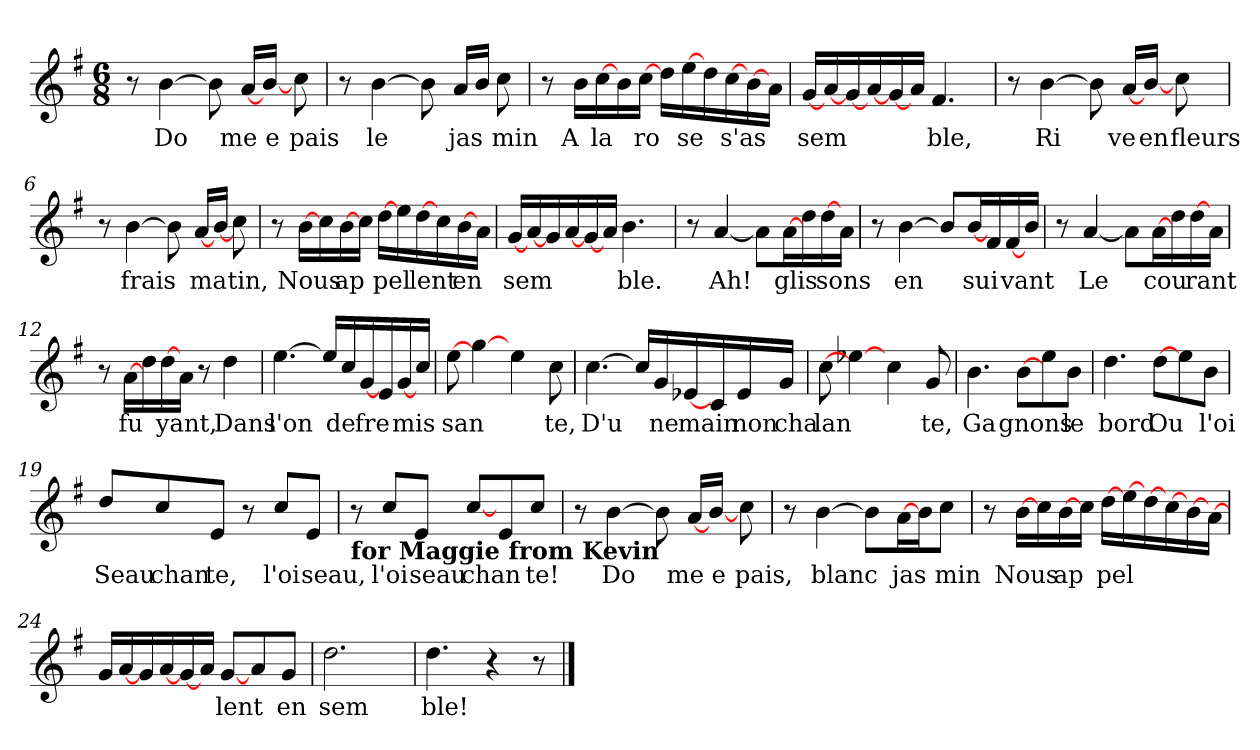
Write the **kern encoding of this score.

**kern	**text
*part1	*part1
*staff1	*staff1
*clefG2	*
*k[f#]	*
*G:	*
*M6/8	*
=1	=1
8r	.
[4b\	Do
8b\]	.
[16a/LL	me
[16b/JJ	e
8cc\	pais
=2	=2
8r	.
[4b\	le
8b\]	.
16a/LL	jas
16b/JJ	.
8cc\	min
=3	=3
8r	.
16b\LL	A
[16cc\	la
16b\	.
[16cc\JJ	ro
16dd\LL	.
[16ee\	se
16dd\	.
[16cc\	s'as
[16b\	.
16a\JJ	.
!!LO:LB:g=z
=4	=4
[16g/LL	sem
[16a/	.
[16g/	.
[16a/	.
[16g/	.
16a/JJ	.
4.f#/	ble,
=5	=5
8r	.
[4b\	Ri
8b\]	.
[16a/LL	ve
[16b/JJ	en
8cc\	fleurs
=6	=6
8r	.
[4b\	frais
8b\]	.
[16a/LL	ma
[16b/JJ	.
8cc\	tin,
!!LO:LB:g=z
=7	=7
8r	.
[16b\LL	Nous
16cc\	.
[16b\	ap
16cc\JJ	.
[16dd\LL	pel
16ee\	.
[16dd\	lent
16cc\	.
[16b\	en
16a\JJ	.
=8	=8
[16g/LL	sem
[16a/	.
16g/	.
[16a/	.
[16g/	.
16a/JJ	.
4.b\	ble.
=9	=9
8r	.
[4a/	Ah!
8a\L]	.
[16a\L	glis
16dd\	.
[16dd\	sons
16a\JJ	.
!!LO:LB:g=z
=10	=10
8r	.
[4b\	en
8b/L]	.
[16b/L	sui
16f#/	.
[16f#/	vant
16b/JJ	.
=11	=11
8r	.
[4a/	Le
8a\L]	.
[16a\L	cou
16dd\	.
[16dd\	rant
16a\JJ	.
=12	=12
8r	.
[16a\LL	fu
16dd\	.
[16dd\	yant,
16a\JJ	.
8r	.
4dd\	Dans
!!LO:LB:g=z
=13	=13
[4.ee\	l'on
16ee/LL]	.
16cc/	de
[16g/	fre
16e/	.
[16g/	mis
16cc/JJ	.
=14	=14
[8ee\	san
[4gg\	.
4ee\	.
8cc\	te,
=15	=15
[4.cc\	D'u
16cc/LL]	.
16g/	ne
[16e-X/	main
16c/	.
16e-/	non
16g/JJ	cha
=16	=16
[8cc\	lan
[4ee-X\	.
4cc\	.
8g/	te,
!!LO:LB:g=z
=17	=17
4.b\	Ga
[8b\L	gnons
8ee\	.
8b\J	le
=18	=18
4.dd\	bord
[8dd\L	Ou
8ee\	.
8b\J	l'oi
=19	=19
8dd/L	Seau
8cc/	chan
8e/J	te,
8r	.
8cc/L	l'oi
8e/J	seau,
=20	=20
!LO:TX:b:B:t=for Maggie from Kevin	!
8r	.
8cc/L	l'oi
8e/J	seau
[8cc/L	chan
8e/	.
8cc/J	te!
!!LO:LB:g=z
=21	=21
8r	.
[4b\	Do
8b\]	.
[16a/LL	me
[16b/JJ	e
8cc\	pais,
=22	=22
8r	.
[4b\	blanc
8b\L]	.
[16a\L	jas
16b\J	.
8cc\J	min
=23	=23
8r	.
[16b\LL	Nous
16cc\	.
[16b\	ap
16cc\JJ	.
[16dd\LL	pel
[16ee\	.
[16dd\	.
[16cc\	.
[16b\	.
[16a\JJ	.
!!LO:LB:g=z
=24	=24
16g/LL	.
[16a/	.
16g/	.
[16a/	.
[16g/	.
16a/JJ	.
[8g/L	lent
8a/	.
8g/J	en
=25	=25
2.dd\	sem
=26	=26
4.dd\	ble!
4r	.
8r	.
==	==
*-	*-
